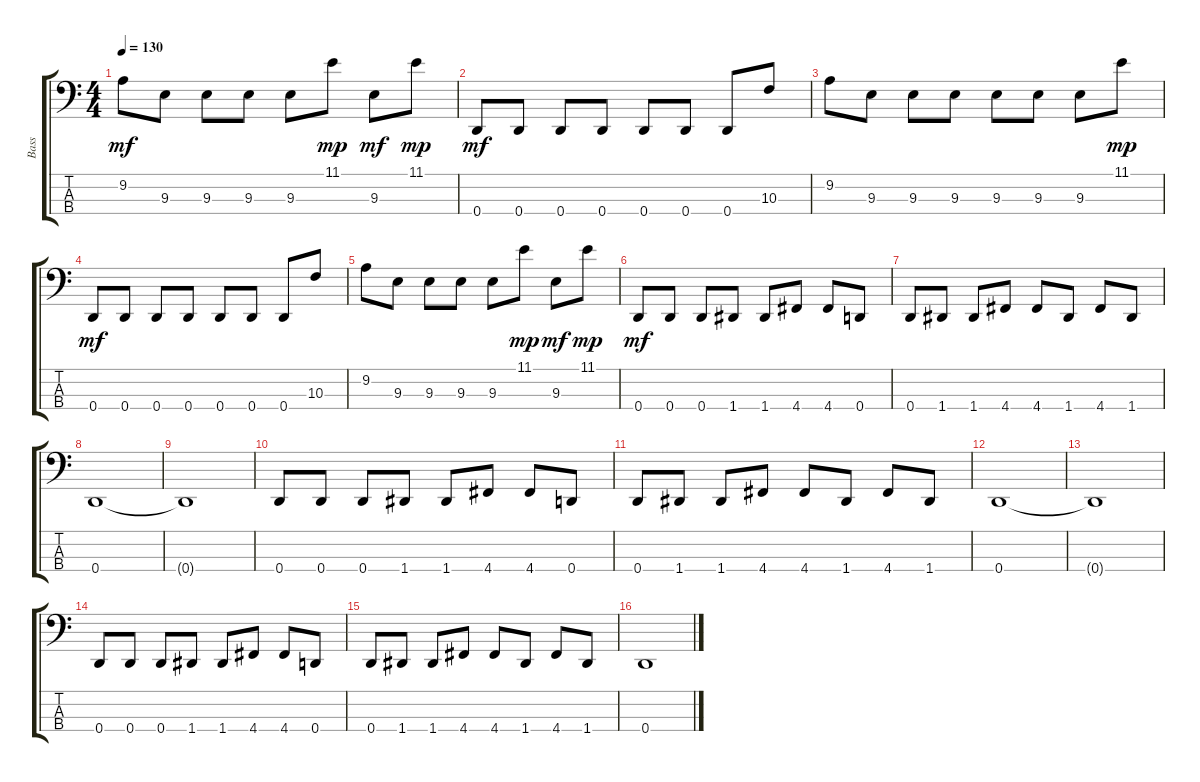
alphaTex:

\track ("Bass" "Bass") {instrument electricbassfinger}
\staff {score tabs}
\tuning (F2 C2 G1 D1) {hide}
\ts (4 4)
\tempo 130
\clef f4
\ks c
9.2.8{dy mf} 9.3.8 9.3.8 9.3.8 9.3.8 11.1.8{dy mp} 9.3.8{dy mf} 11.1.8{dy mp} |
0.4.8{dy mf} 0.4.8 0.4.8 0.4.8 0.4.8 0.4.8 0.4.8 10.3.8 |
9.2.8 9.3.8 9.3.8 9.3.8 9.3.8 9.3.8 9.3.8 11.1.8{dy mp} |
0.4.8{dy mf} 0.4.8 0.4.8 0.4.8 0.4.8 0.4.8 0.4.8 10.3.8 |
9.2.8 9.3.8 9.3.8 9.3.8 9.3.8 11.1.8{dy mp} 9.3.8{dy mf} 11.1.8{dy mp} |
0.4.8{dy mf} 0.4.8 0.4.8 1.4.8 1.4.8 4.4.8 4.4.8 0.4.8 |
0.4.8 1.4.8 1.4.8 4.4.8 4.4.8 1.4.8 4.4.8 1.4.8 |
0.4.1 |
0.4{t}.1 |
0.4.8 0.4.8 0.4.8 1.4.8 1.4.8 4.4.8 4.4.8 0.4.8 |
0.4.8 1.4.8 1.4.8 4.4.8 4.4.8 1.4.8 4.4.8 1.4.8 |
0.4.1 |
0.4{t}.1 |
0.4.8 0.4.8 0.4.8 1.4.8 1.4.8 4.4.8 4.4.8 0.4.8 |
0.4.8 1.4.8 1.4.8 4.4.8 4.4.8 1.4.8 4.4.8 1.4.8 |
0.4.1
